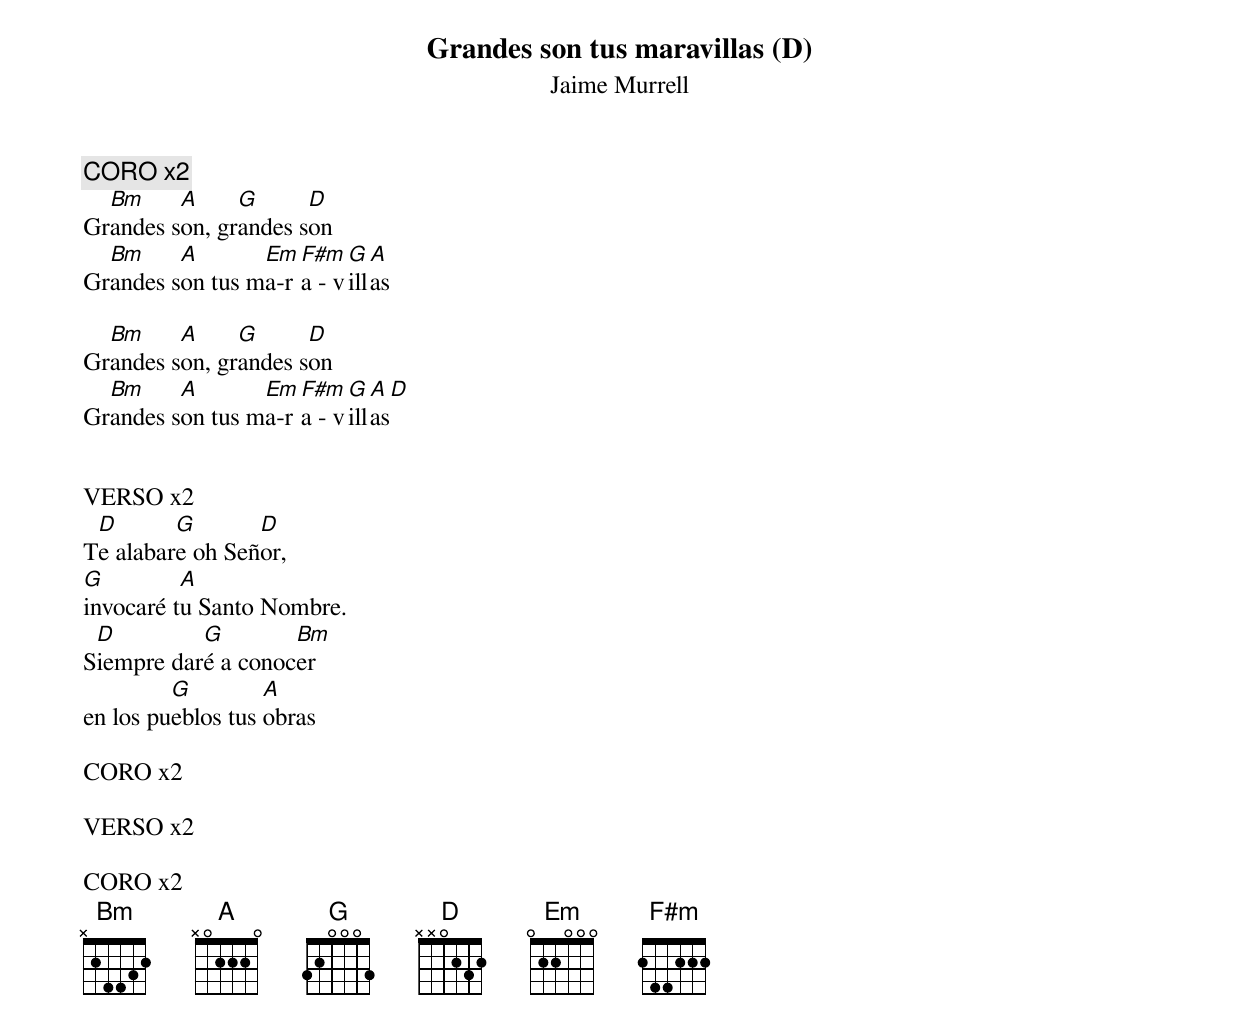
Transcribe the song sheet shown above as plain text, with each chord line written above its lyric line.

Grandes son tus maravillas (D)
Jaime Murrell

CORO x2
  Bm     A     G      D
Grandes son, grandes son
  Bm     A       Em F#m  G  A
Grandes son tus ma-ra - villas

  Bm     A     G      D
Grandes son, grandes son
  Bm     A       Em F#m  G  A  D
Grandes son tus ma-ra - villas


VERSO x2
 D       G       D
Te alabare oh Señor,
G         A
invocaré tu Santo Nombre.
 D         G        Bm
Siempre daré a conocer
         G         A
en los pueblos tus obras

CORO x2

VERSO x2

CORO x2
